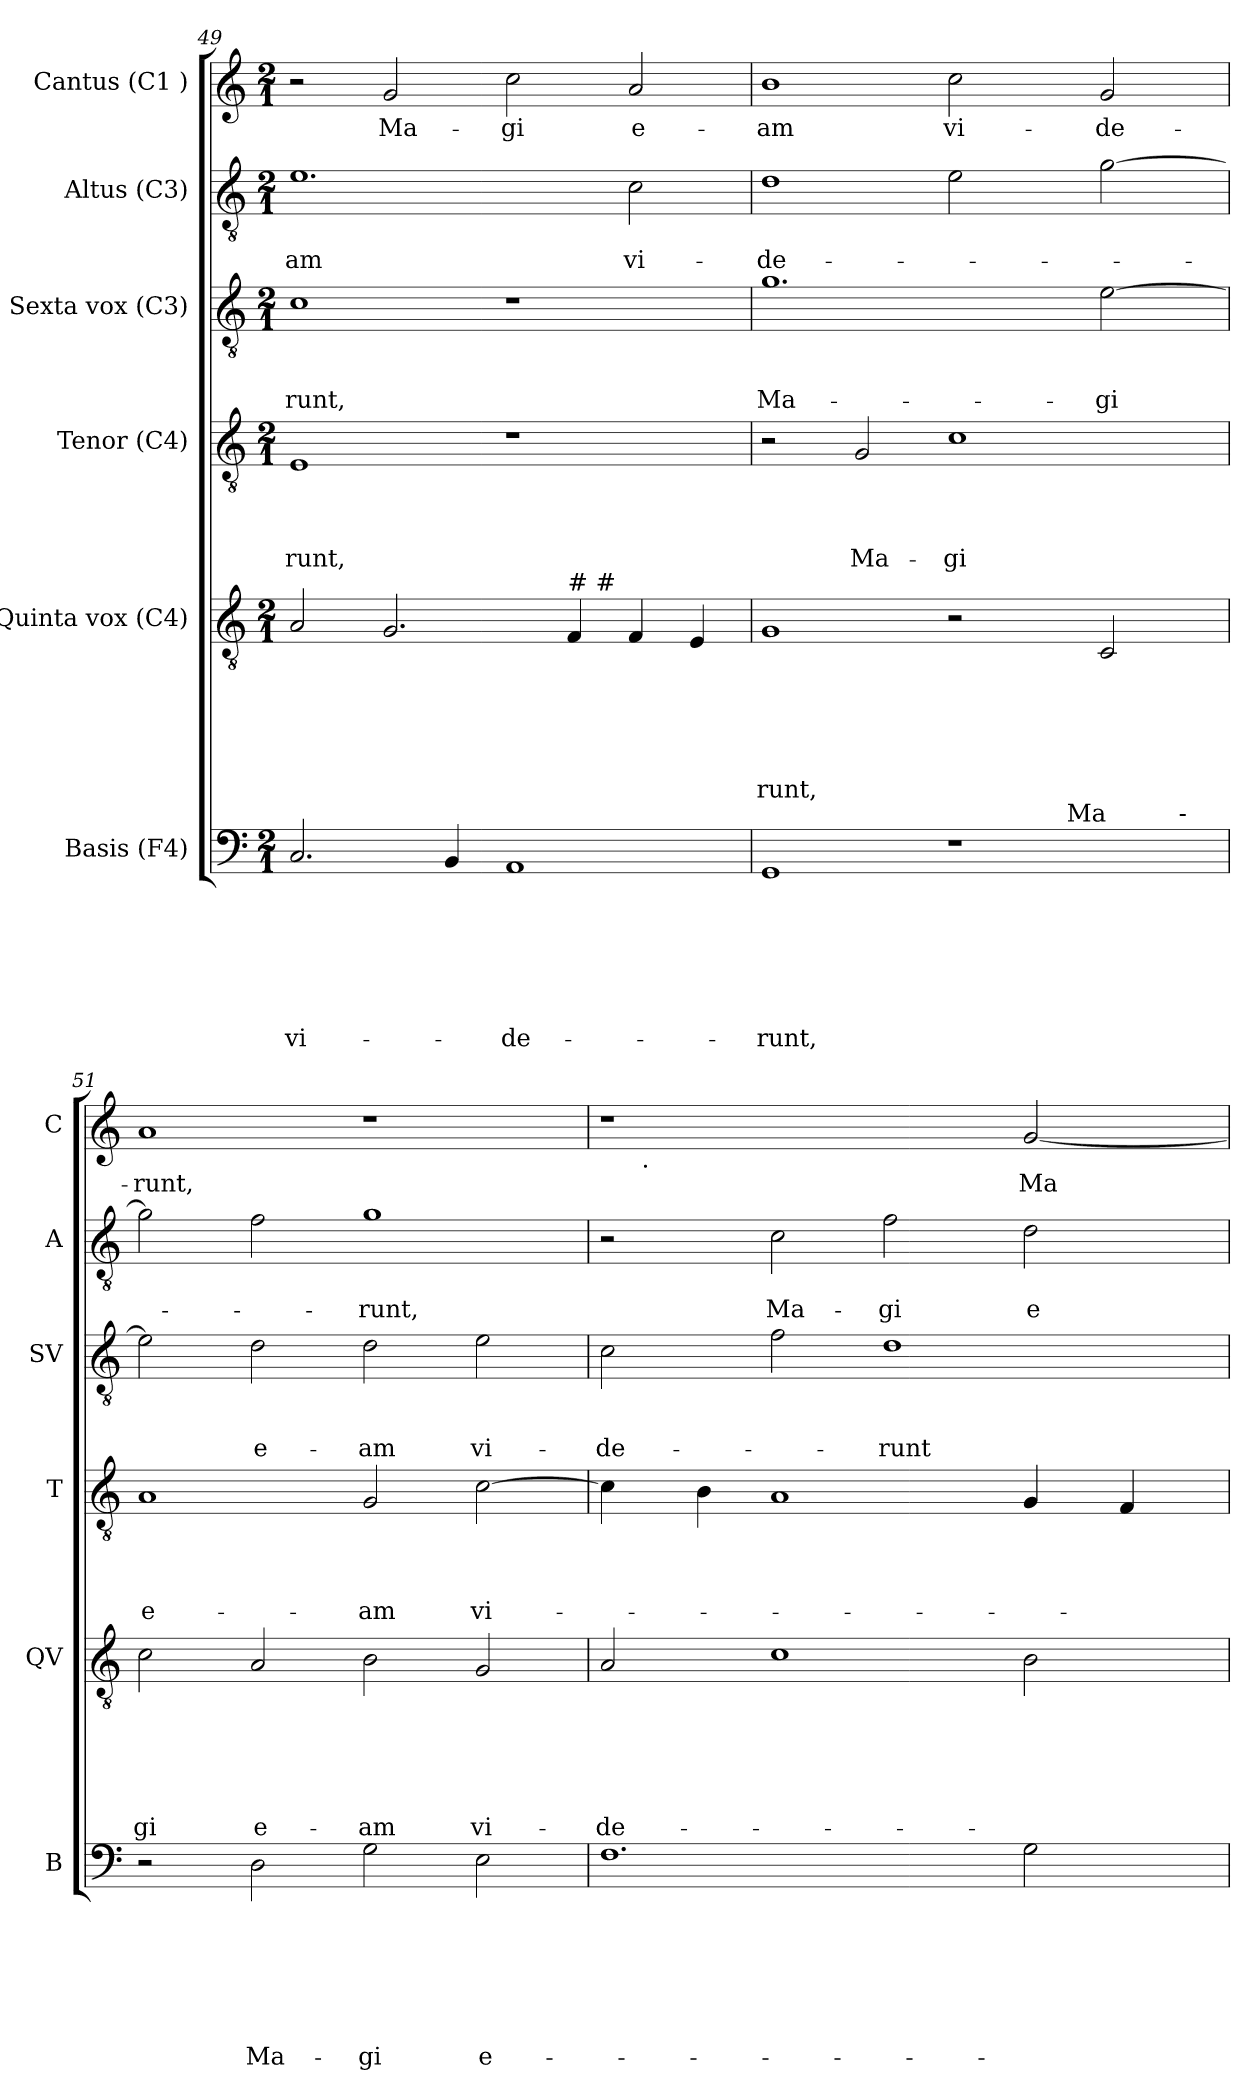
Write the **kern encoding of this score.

**kern	**text	**text	**text	**text	**text	**text	**text	**kern	**text	**text	**text	**text	**text	**text	**kern	**text	**text	**text	**text	**kern	**text	**text	**text	**kern	**text	**text	**kern	**text
*part6	*part6	*part6	*part6	*part6	*part6	*part6	*part6	*part5	*part5	*part5	*part5	*part5	*part5	*part5	*part4	*part4	*part4	*part4	*part4	*part3	*part3	*part3	*part3	*part2	*part2	*part2	*part1	*part1
*staff6	*staff6	*staff6	*staff6	*staff6	*staff6	*staff6	*staff6	*staff5	*staff5	*staff5	*staff5	*staff5	*staff5	*staff5	*staff4	*staff4	*staff4	*staff4	*staff4	*staff3	*staff3	*staff3	*staff3	*staff2	*staff2	*staff2	*staff1	*staff1
*I"Basis (F4)	*	*	*	*	*	*	*	*I"Quinta vox (C4)	*	*	*	*	*	*	*I"Tenor (C4)	*	*	*	*	*I"Sexta vox (C3)	*	*	*	*I"Altus (C3)	*	*	*I"Cantus (C1 )	*
*I'B	*	*	*	*	*	*	*	*I'QV	*	*	*	*	*	*	*I'T	*	*	*	*	*I'SV	*	*	*	*I'A	*	*	*I'C	*
*clefF4	*	*	*	*	*	*	*	*clefGv2	*	*	*	*	*	*	*clefGv2	*	*	*	*	*clefGv2	*	*	*	*clefGv2	*	*	*clefG2	*
*k[]	*	*	*	*	*	*	*	*k[]	*	*	*	*	*	*	*k[]	*	*	*	*	*k[]	*	*	*	*k[]	*	*	*k[]	*
*C:	*	*	*	*	*	*	*	*C:	*	*	*	*	*	*	*C:	*	*	*	*	*C:	*	*	*	*C:	*	*	*C:	*
*M2/1	*	*	*	*	*	*	*	*M2/1	*	*	*	*	*	*	*M2/1	*	*	*	*	*M2/1	*	*	*	*M2/1	*	*	*M2/1	*
=49	=49	=49	=49	=49	=49	=49	=49	=49	=49	=49	=49	=49	=49	=49	=49	=49	=49	=49	=49	=49	=49	=49	=49	=49	=49	=49	=49	=49
!	!	!	!	!	!	!	!LO:LY:b	!	!	!	!	!	!	!	!	!	!	!	!LO:LY:b	!	!	!	!LO:LY:b	!	!	!LO:LY:b	!	!
2.C/	.	.	.	.	.	.	vi-	2A/	.	.	.	.	.	.	1E	.	.	.	-runt,	1c	.	.	-runt,	1.e	.	-am	2r	.
!	!	!	!	!	!	!	!	!	!	!	!	!	!	!	!	!	!	!	!	!	!	!	!	!	!	!	!	!LO:LY:b
.	.	.	.	.	.	.	.	2.G/	.	.	.	.	.	.	.	.	.	.	.	.	.	.	.	.	.	.	2g/	Ma-
4BB/	.	.	.	.	.	.	.	.	.	.	.	.	.	.	.	.	.	.	.	.	.	.	.	.	.	.	.	.
!	!	!	!	!	!	!	!LO:LY:b	!	!	!	!	!	!	!	!	!	!	!	!	!	!	!	!	!	!	!	!	!LO:LY:b
1AA	.	.	.	.	.	.	-de-	.	.	.	.	.	.	.	1r	.	.	.	.	1r	.	.	.	.	.	.	2cc\	-gi
!	!	!	!	!	!	!	!	!LO:TX:a:t=# #	!	!	!	!	!	!	!	!	!	!	!	!	!	!	!	!	!	!	!	!
.	.	.	.	.	.	.	.	4F/	.	.	.	.	.	.	.	.	.	.	.	.	.	.	.	.	.	.	.	.
!	!	!	!	!	!	!	!	!	!	!	!	!	!	!	!	!	!	!	!	!	!	!	!	!	!	!LO:LY:b	!	!LO:LY:b
.	.	.	.	.	.	.	.	4F/	.	.	.	.	.	.	.	.	.	.	.	.	.	.	.	2c\	.	vi-	2a/	e-
.	.	.	.	.	.	.	.	4E/	.	.	.	.	.	.	.	.	.	.	.	.	.	.	.	.	.	.	.	.
=50	=50	=50	=50	=50	=50	=50	=50	=50	=50	=50	=50	=50	=50	=50	=50	=50	=50	=50	=50	=50	=50	=50	=50	=50	=50	=50	=50	=50
!	!	!	!	!	!	!	!LO:LY:b	!	!	!	!	!	!	!LO:LY:b	!	!	!	!	!	!	!	!	!LO:LY:b	!	!	!LO:LY:b	!	!LO:LY:b
*^	*	*	*	*	*	*	*	*	*	*	*	*	*	*	*	*	*	*	*	*	*	*	*	*	*	*	*	*
*	*^	*	*	*	*	*	*	*	*	*	*	*	*	*	*	*	*	*	*	*	*	*	*	*	*	*	*	*	*
1GG	1ryy	1...ryy	.	.	.	.	.	.	-runt,	1G	.	.	.	.	.	-runt,	2r	.	.	.	.	1.g	.	.	Ma-	1d	.	-de-	1b	-am
!	!	!	!	!	!	!	!	!	!	!	!	!	!	!	!	!	!	!	!	!	!LO:LY:b	!	!	!	!	!	!	!	!	!
.	.	.	.	.	.	.	.	.	.	.	.	.	.	.	.	.	2G/	.	.	.	Ma-	.	.	.	.	.	.	.	.	.
!	!	!	!	!	!	!	!	!	!	!	!	!	!	!	!	!	!	!	!	!	!LO:LY:b	!	!	!	!	!	!	!	!	!LO:LY:b
1r	4ryy	.	.	.	.	.	.	.	.	2r	.	.	.	.	.	.	1c	.	.	.	-gi	.	.	.	.	2e\	.	.	2cc\	vi-
.	8ryy	.	.	.	.	.	.	.	.	.	.	.	.	.	.	.	.	.	.	.	.	.	.	.	.	.	.	.	.	.
.	32ryy	.	.	.	.	.	.	.	.	.	.	.	.	.	.	.	.	.	.	.	.	.	.	.	.	.	.	.	.	.
!	!LO:TX:a:t=Ma	!	!	!	!	!	!	!	!	!	!	!	!	!	!	!	!	!	!	!	!	!	!	!	!	!	!	!	!	!
.	2ryy	.	.	.	.	.	.	.	.	.	.	.	.	.	.	.	.	.	.	.	.	.	.	.	.	.	.	.	.	.
!	!	!	!	!	!	!	!	!	!	!	!	!	!	!	!	!	!	!	!	!	!	!	!	!	!LO:LY:b	!	!	!	!	!LO:LY:b
.	.	.	.	.	.	.	.	.	.	2C/	.	.	.	.	.	.	.	.	.	.	.	[>2e\	.	.	-gi	[>2g\	.	.	2g/	-de-
!	!	!LO:TX:a:t=-	!	!	!	!	!	!	!	!	!	!	!	!	!	!	!	!	!	!	!	!	!	!	!	!	!	!	!	!
.	.	8ryy	.	.	.	.	.	.	.	.	.	.	.	.	.	.	.	.	.	.	.	.	.	.	.	.	.	.	.	.
.	16.ryy	.	.	.	.	.	.	.	.	.	.	.	.	.	.	.	.	.	.	.	.	.	.	.	.	.	.	.	.	.
=51	=51	=51	=51	=51	=51	=51	=51	=51	=51	=51	=51	=51	=51	=51	=51	=51	=51	=51	=51	=51	=51	=51	=51	=51	=51	=51	=51	=51	=51	=51
!	!	!	!	!	!	!	!	!	!	!	!	!	!	!	!	!LO:LY:b	!	!	!	!	!LO:LY:b:rj	!	!	!	!	!	!	!	!	!LO:LY:b
*v	*v	*v	*	*	*	*	*	*	*	*	*	*	*	*	*	*	*	*	*	*	*	*	*	*	*	*	*	*	*	*
2r	.	.	.	.	.	.	.	2c\	.	.	.	.	.	gi	1A	.	.	.	e-	2e\]	.	.	.	2g\]	.	.	1a	-runt,
!	!	!	!	!	!	!	!LO:LY:b	!	!	!	!	!	!	!LO:LY:b	!	!	!	!	!	!	!	!	!LO:LY:b	!	!	!	!	!
2D\	.	.	.	.	.	.	Ma-	2A/	.	.	.	.	.	e-	.	.	.	.	.	2d\	.	.	e-	2f\	.	.	.	.
!	!	!	!	!	!	!	!LO:LY:b	!	!	!	!	!	!	!LO:LY:b	!	!	!	!	!LO:LY:b	!	!	!	!LO:LY:b	!	!	!LO:LY:b	!	!
2G\	.	.	.	.	.	.	-gi	2B\	.	.	.	.	.	-am	2G/	.	.	.	-am	2d\	.	.	-am	1g	.	-runt,	1r	.
!	!	!	!	!	!	!	!LO:LY:b:rj	!	!	!	!	!	!	!LO:LY:b	!	!	!	!	!LO:LY:b	!	!	!	!LO:LY:b	!	!	!	!	!
2E\	.	.	.	.	.	.	e-	2G/	.	.	.	.	.	vi-	[<2c\	.	.	.	vi-	2e\	.	.	vi-	.	.	.	.	.
!!LO:LB:g=z
=52	=52	=52	=52	=52	=52	=52	=52	=52	=52	=52	=52	=52	=52	=52	=52	=52	=52	=52	=52	=52	=52	=52	=52	=52	=52	=52	=52	=52
!	!	!	!	!	!	!	!	!	!	!	!	!	!	!LO:LY:b	!	!	!	!	!	!	!	!	!LO:LY:b	!	!	!	!	!
*	*	*	*	*	*	*	*	*	*	*	*	*	*	*	*	*	*	*	*	*	*	*	*	*	*	*	*^	*
1.F	.	.	.	.	.	.	.	2A/	.	.	.	.	.	-de-	4c\]	.	.	.	.	2c\	.	.	-de-	2r	.	.	1r	16.ryy	.
!	!	!	!	!	!	!	!	!	!	!	!	!	!	!	!	!	!	!	!	!	!	!	!	!	!	!	!	!LO:TX:b:t=.	!
.	.	.	.	.	.	.	.	.	.	.	.	.	.	.	.	.	.	.	.	.	.	.	.	.	.	.	.	1ryy	.
.	.	.	.	.	.	.	.	.	.	.	.	.	.	.	4B\	.	.	.	.	.	.	.	.	.	.	.	.	.	.
!	!	!	!	!	!	!	!	!	!	!	!	!	!	!	!	!	!	!	!	!	!	!	!	!	!	!LO:LY:b	!	!	!
.	.	.	.	.	.	.	.	1c	.	.	.	.	.	.	1A	.	.	.	.	2f\	.	.	.	2c\	.	Ma-	.	.	.
!	!	!	!	!	!	!	!	!	!	!	!	!	!	!	!	!	!	!	!	!	!	!	!LO:LY:b	!	!	!LO:LY:b	!	!	!
.	.	.	.	.	.	.	.	.	.	.	.	.	.	.	.	.	.	.	.	1d	.	.	-runt	2f\	.	-gi	2ryy	.	.
.	.	.	.	.	.	.	.	.	.	.	.	.	.	.	.	.	.	.	.	.	.	.	.	.	.	.	.	2ryy	.
!	!	!	!	!	!	!	!	!	!	!	!	!	!	!	!	!	!	!	!	!	!	!	!	!	!	!LO:LY:b	!	!	!LO:LY:b
2G\	.	.	.	.	.	.	.	2B\	.	.	.	.	.	.	4G/	.	.	.	.	.	.	.	.	2d\	.	e-	[<2g/	.	Ma-
.	.	.	.	.	.	.	.	.	.	.	.	.	.	.	.	.	.	.	.	.	.	.	.	.	.	.	.	4ryy	.
.	.	.	.	.	.	.	.	.	.	.	.	.	.	.	4F/	.	.	.	.	.	.	.	.	.	.	.	.	.	.
.	.	.	.	.	.	.	.	.	.	.	.	.	.	.	.	.	.	.	.	.	.	.	.	.	.	.	.	8ryy	.
.	.	.	.	.	.	.	.	.	.	.	.	.	.	.	.	.	.	.	.	.	.	.	.	.	.	.	.	32ryy	.
*	*	*	*	*	*	*	*	*	*	*	*	*	*	*	*	*	*	*	*	*	*	*	*	*	*	*	*v	*v	*
=	=	=	=	=	=	=	=	=	=	=	=	=	=	=	=	=	=	=	=	=	=	=	=	=	=	=	=	=
*-	*-	*-	*-	*-	*-	*-	*-	*-	*-	*-	*-	*-	*-	*-	*-	*-	*-	*-	*-	*-	*-	*-	*-	*-	*-	*-	*-	*-
